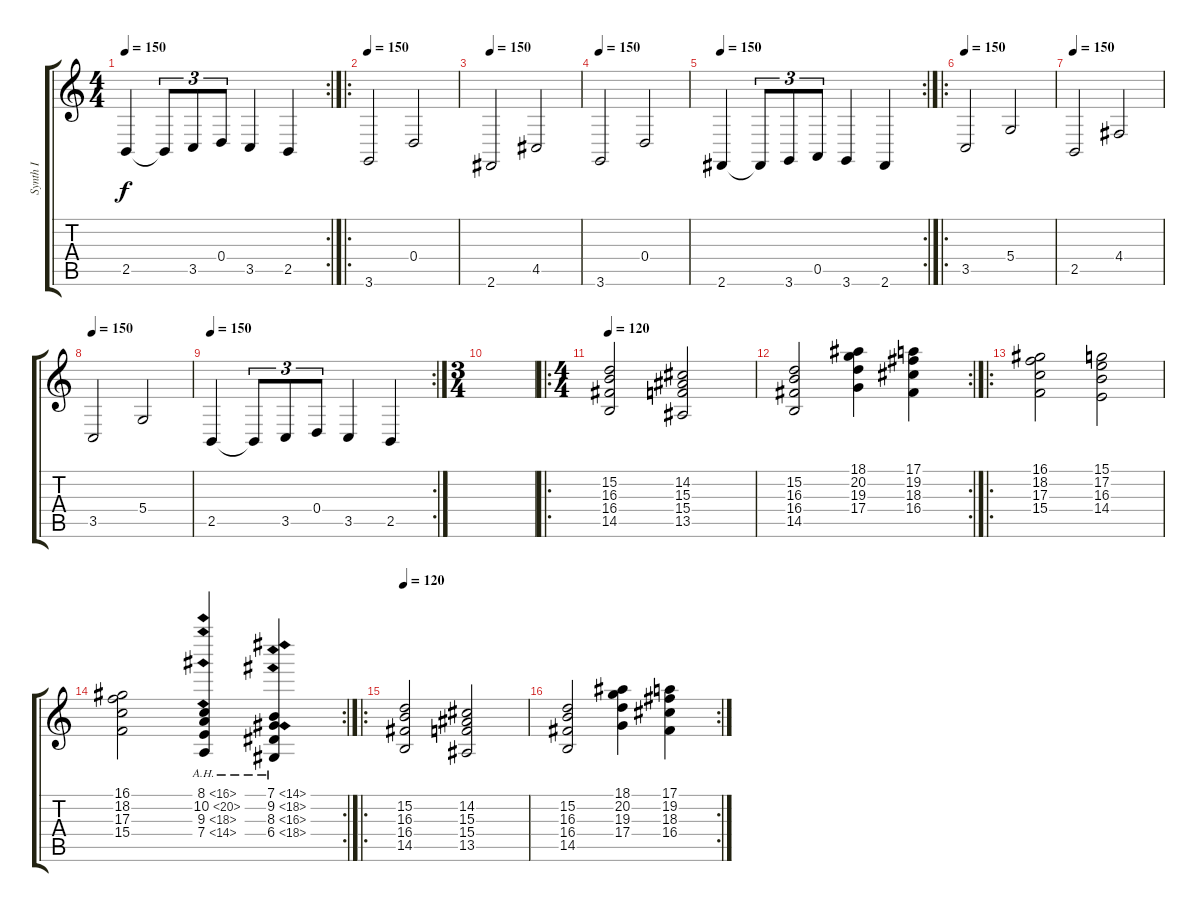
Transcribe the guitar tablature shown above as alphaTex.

\track ("Synth I" "Synth I") {instrument stringensemble1}
\staff {score tabs}
\tuning (E4 B3 G3 D3 A2 E2) {hide}
\rc 2
\ts (4 4)
\tempo 150
\clef g2
\ks c
2.5.4{dy f instrument churchorgan} 2.5{t}.8{tu (3 2)} 3.5.8{tu (3 2)} 0.4.8{tu (3 2)} 3.5.4 2.5.4 |
\ro
\tempo 150
3.6.2{volume 13 instrument churchorgan} 0.4.2 |
\tempo 150
2.6.2{instrument churchorgan} 4.5.2 |
\tempo 150
3.6.2{instrument churchorgan} 0.4.2 |
\rc 2
\tempo 150
2.6.4{instrument churchorgan} 2.6{t}.8{tu (3 2)} 3.6.8{tu (3 2)} 0.5.8{tu (3 2)} 3.6.4 2.6.4 |
\ro
\tempo 150
3.5.2{volume 13 instrument churchorgan} 5.4.2 |
\tempo 150
2.5.2{instrument churchorgan} 4.4.2 |
\tempo 150
3.5.2{instrument churchorgan} 5.4.2 |
\rc 2
\tempo 150
2.5.4{instrument churchorgan} 2.5{t}.8{tu (3 2)} 3.5.8{tu (3 2)} 0.4.8{tu (3 2)} 3.5.4 2.5.4 |
\ts (3 4)
|
\ro
\ts (4 4)
\tempo 120
(15.2 16.3 16.4 14.5).2{volume 15 instrument stringensemble1} (14.2 15.3 15.4 13.5).2 |
\rc 2
(15.2 16.3 16.4 14.5).2 (18.1 20.2 19.3 17.4).4 (17.1 19.2 18.3 16.4).4 |
\ro
(16.1 18.2 17.3 15.4).2 (15.1 17.2 16.3 14.4).2 |
\rc 2
(16.1 18.2 17.3 15.4).2 (8.1{ah 8} 10.2{ah 10} 9.3{ah 9} 7.4{ah 7}).4 (7.1{ah 7} 9.2{ah 9} 8.3{ah 8} 6.4{ah 12}).4 |
\ro
\tempo 120
(15.2 16.3 16.4 14.5).2{volume 15 instrument stringensemble1} (14.2 15.3 15.4 13.5).2 |
\rc 2
(15.2 16.3 16.4 14.5).2 (18.1 20.2 19.3 17.4).4 (17.1 19.2 18.3 16.4).4
